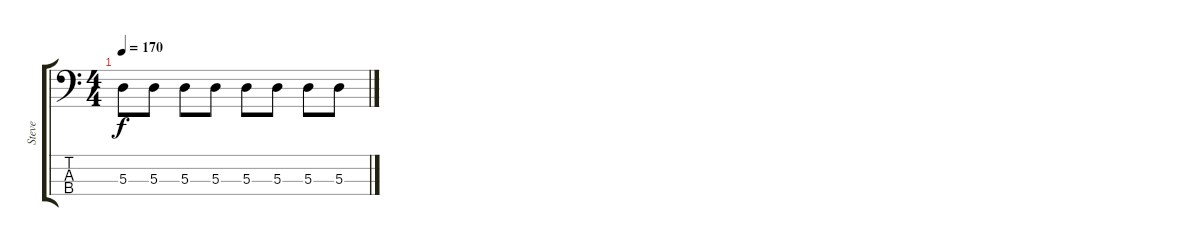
\track ("Steve" "Steve") {instrument electricbasspick}
\staff {score tabs}
\tuning (G2 D2 A1 D1) {hide}
\ts (4 4)
\tempo 170
\clef f4
\ks c
5.3.8{dy f} 5.3.8 5.3.8 5.3.8 5.3.8 5.3.8 5.3.8 5.3.8
